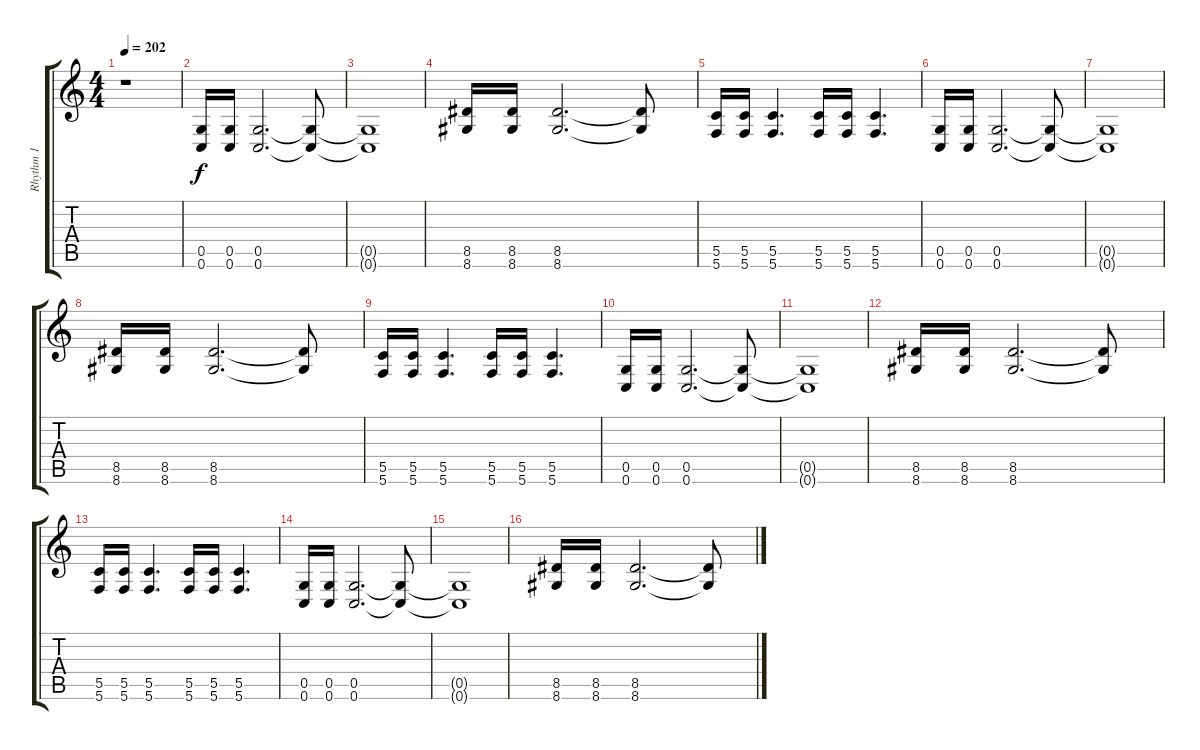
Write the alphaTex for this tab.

\track ("Rhythm 1" "Rhythm 1") {instrument distortionguitar}
\staff {score tabs}
\tuning (D4 A3 F3 C3 G2 C2) {hide}
\ts (4 4)
\tempo 202
\clef g2
\ks c
r.1{dy f} |
(0.5 0.6).16 (0.5 0.6).16 (0.5 0.6).2{d} (0.5{t} 0.6{t}).8 |
(0.5{t} 0.6{t}).1 |
(8.5 8.6).16 (8.5 8.6).16 (8.5 8.6).2{d} (8.5{t} 8.6{t}).8 |
(5.5 5.6).16 (5.5 5.6).16 (5.5 5.6).4{d} (5.5 5.6).16 (5.5 5.6).16 (5.5 5.6).4{d} |
(0.5 0.6).16 (0.5 0.6).16 (0.5 0.6).2{d} (0.5{t} 0.6{t}).8 |
(0.5{t} 0.6{t}).1 |
(8.5 8.6).16 (8.5 8.6).16 (8.5 8.6).2{d} (8.5{t} 8.6{t}).8 |
(5.5 5.6).16 (5.5 5.6).16 (5.5 5.6).4{d} (5.5 5.6).16 (5.5 5.6).16 (5.5 5.6).4{d} |
(0.5 0.6).16 (0.5 0.6).16 (0.5 0.6).2{d} (0.5{t} 0.6{t}).8 |
(0.5{t} 0.6{t}).1 |
(8.5 8.6).16 (8.5 8.6).16 (8.5 8.6).2{d} (8.5{t} 8.6{t}).8 |
(5.5 5.6).16 (5.5 5.6).16 (5.5 5.6).4{d} (5.5 5.6).16 (5.5 5.6).16 (5.5 5.6).4{d} |
(0.5 0.6).16 (0.5 0.6).16 (0.5 0.6).2{d} (0.5{t} 0.6{t}).8 |
(0.5{t} 0.6{t}).1 |
(8.5 8.6).16 (8.5 8.6).16 (8.5 8.6).2{d} (8.5{t} 8.6{t}).8
